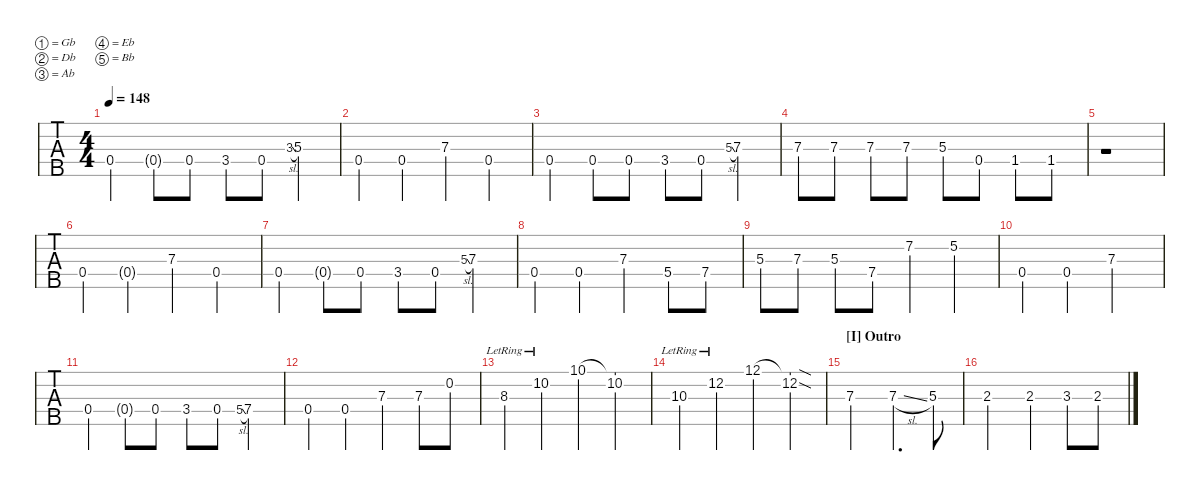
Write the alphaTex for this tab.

\defaultSystemsLayout 4
\hideDynamics
\bracketExtendMode nobrackets
\otherSystemsTrackNameOrientation horizontal
\track ("Bass" " ") {multiBarRest instrument electricbassfinger}
\staff {tabs}
\tuning (Gb2 Db2 Ab1 Eb1 Bb0)
\ts (4 4)
\tempo 148
\clef f4
\ks eminor
0.4{acc #}.4{dy mf} 0.4{g acc #}.8 0.4{acc #}.8 3.4{acc #}.8 0.4{acc #}.8 3.3{sl acc forcenatural}.8{gr onbeat} 5.3{acc #}.4 |
0.4{acc #}.4 0.4{acc #}.4 7.3{acc #}.4 0.4{acc #}.4 |
0.4{acc #}.4 0.4{acc #}.8 0.4{acc #}.8 3.4{acc #}.8 0.4{acc #}.8 5.3{sl acc #}.8{gr onbeat} 7.3{acc #}.4 |
7.3{acc #}.8 7.3{acc #}.8 7.3{acc #}.8 7.3{acc #}.8 5.3{acc #}.8 0.4{acc #}.8 1.4{acc forcenatural}.8 1.4{acc forcenatural}.8 |
r.1 |
0.4{ac acc #}.4 0.4{g acc #}.4 7.3{acc #}.4 0.4{acc #}.4 |
0.4{acc #}.4 0.4{g acc #}.8 0.4{acc #}.8 3.4{acc #}.8 0.4{acc #}.8 5.3{sl acc #}.8{gr onbeat} 7.3{acc #}.4 |
0.4{acc #}.4 0.4{acc #}.4 7.3{acc #}.4 5.4{acc #}.8 7.4{acc #}.8 |
5.3{acc #}.8 7.3{acc #}.8 5.3{acc #}.8 7.4{acc #}.8 7.2{acc #}.4 5.2{acc #}.4 |
0.4{acc #}.4 0.4{acc #}.4 7.3{acc #}.2 |
0.4{acc #}.4 0.4{g acc #}.8 0.4{acc #}.8 3.4{acc #}.8 0.4{acc #}.8 5.4{sl acc #}.8{gr onbeat} 7.4{acc #}.4 |
0.4{acc #}.4 0.4{acc #}.4 7.3{acc #}.4 7.3{acc #}.8 0.2{acc #}.8 |
8.3{lr acc forcenatural}.4 10.2{lr acc forcenatural}.4 10.1{acc forcenatural}.4 (10.2{acc forcenatural} 10.1{t acc forcenatural}).4 |
10.3{lr acc #}.4 12.2{lr acc #}.4 12.1{acc #}.4 (12.2{sod acc #} 12.1{sod t acc #}).4 |
\section ("I" "Outro")
7.3{acc #}.2 7.3{sl acc #}.4{d} 5.3{acc #}.8 |
2.3{acc #}.2 2.3{acc #}.4 3.3{acc forcenatural}.8 2.3{acc #}.8
